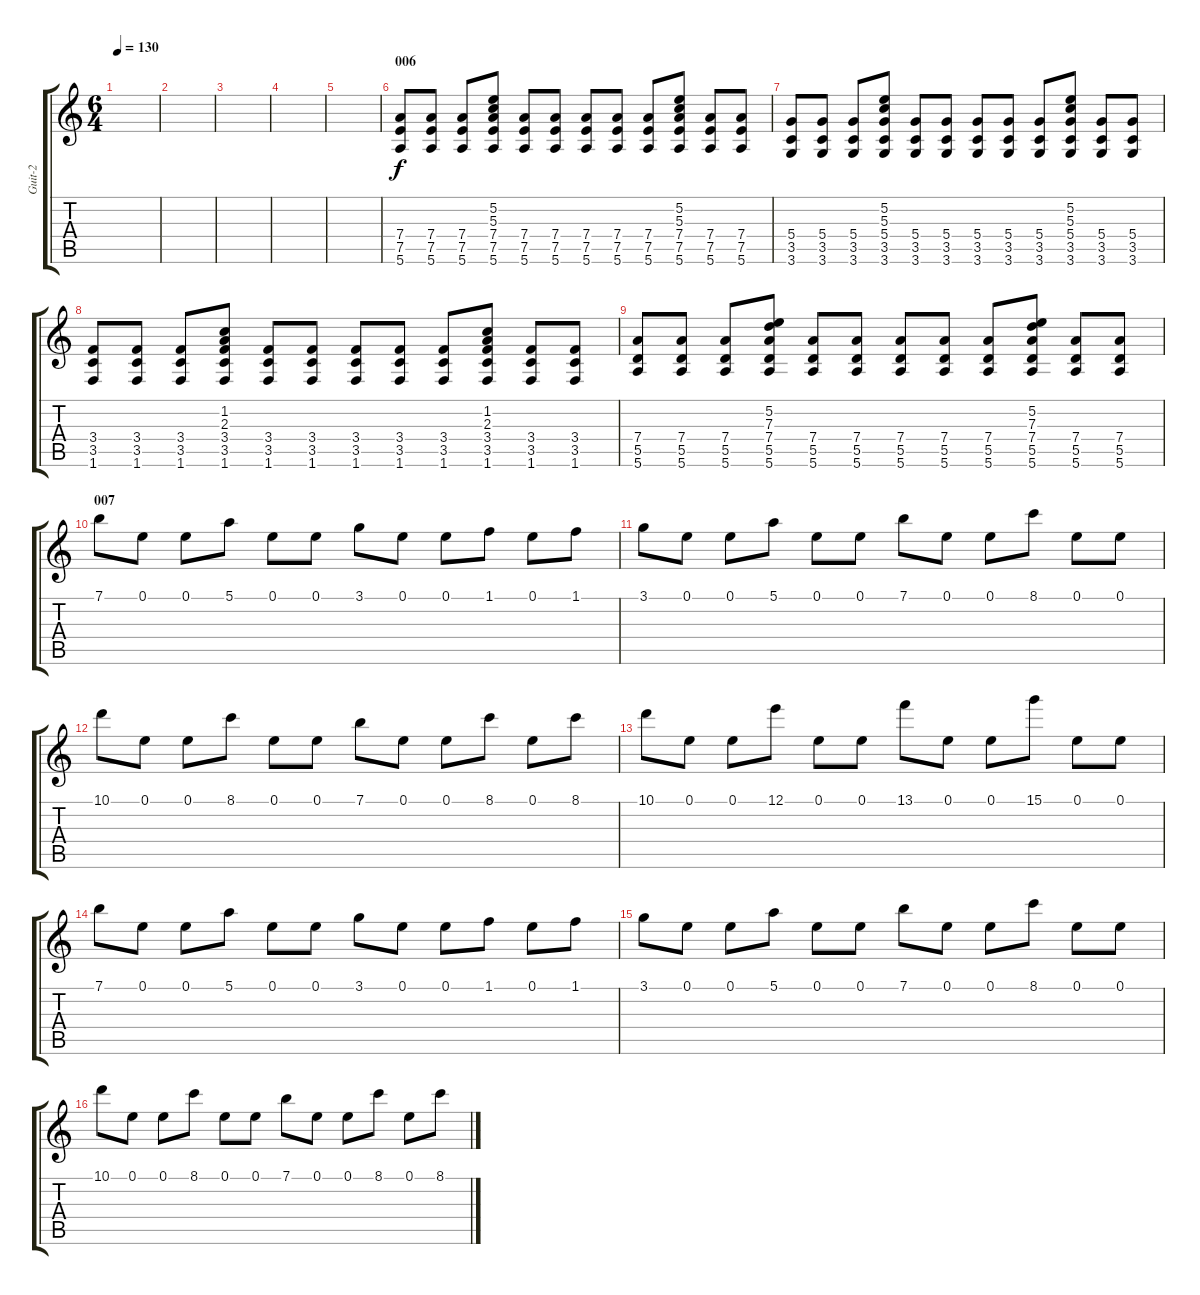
\track ("Guit-2" "Guit-2") {instrument acousticguitarsteel}
\staff {score tabs}
\tuning (E4 B3 G3 D3 A2 E2) {hide}
\ts (6 4)
\tempo 130
\clef g2
\ks c
|
|
|
|
|
\section ("" "006")
(7.4 7.5 5.6).8 (7.4 7.5 5.6).8 (7.4 7.5 5.6).8 (5.2 5.3 7.4 7.5 5.6).8 (7.4 7.5 5.6).8 (7.4 7.5 5.6).8 (7.4 7.5 5.6).8 (7.4 7.5 5.6).8 (7.4 7.5 5.6).8 (5.2 5.3 7.4 7.5 5.6).8 (7.4 7.5 5.6).8 (7.4 7.5 5.6).8 |
(5.4 3.5 3.6).8 (5.4 3.5 3.6).8 (5.4 3.5 3.6).8 (5.2 5.3 5.4 3.5 3.6).8 (5.4 3.5 3.6).8 (5.4 3.5 3.6).8 (5.4 3.5 3.6).8 (5.4 3.5 3.6).8 (5.4 3.5 3.6).8 (5.2 5.3 5.4 3.5 3.6).8 (5.4 3.5 3.6).8 (5.4 3.5 3.6).8 |
(3.4 3.5 1.6).8 (3.4 3.5 1.6).8 (3.4 3.5 1.6).8 (1.2 2.3 3.4 3.5 1.6).8 (3.4 3.5 1.6).8 (3.4 3.5 1.6).8 (3.4 3.5 1.6).8 (3.4 3.5 1.6).8 (3.4 3.5 1.6).8 (1.2 2.3 3.4 3.5 1.6).8 (3.4 3.5 1.6).8 (3.4 3.5 1.6).8 |
(7.4 5.5 5.6).8 (7.4 5.5 5.6).8 (7.4 5.5 5.6).8 (5.2 7.3 7.4 5.5 5.6).8 (7.4 5.5 5.6).8 (7.4 5.5 5.6).8 (7.4 5.5 5.6).8 (7.4 5.5 5.6).8 (7.4 5.5 5.6).8 (5.2 7.3 7.4 5.5 5.6).8 (7.4 5.5 5.6).8 (7.4 5.5 5.6).8 |
\section ("" "007")
7.1.8 0.1.8 0.1.8 5.1.8 0.1.8 0.1.8 3.1.8 0.1.8 0.1.8 1.1.8 0.1.8 1.1.8 |
3.1.8 0.1.8 0.1.8 5.1.8 0.1.8 0.1.8 7.1.8 0.1.8 0.1.8 8.1.8 0.1.8 0.1.8 |
10.1.8 0.1.8 0.1.8 8.1.8 0.1.8 0.1.8 7.1.8 0.1.8 0.1.8 8.1.8 0.1.8 8.1.8 |
10.1.8 0.1.8 0.1.8 12.1.8 0.1.8 0.1.8 13.1.8 0.1.8 0.1.8 15.1.8 0.1.8 0.1.8 |
7.1.8 0.1.8 0.1.8 5.1.8 0.1.8 0.1.8 3.1.8 0.1.8 0.1.8 1.1.8 0.1.8 1.1.8 |
3.1.8 0.1.8 0.1.8 5.1.8 0.1.8 0.1.8 7.1.8 0.1.8 0.1.8 8.1.8 0.1.8 0.1.8 |
10.1.8 0.1.8 0.1.8 8.1.8 0.1.8 0.1.8 7.1.8 0.1.8 0.1.8 8.1.8 0.1.8 8.1.8
